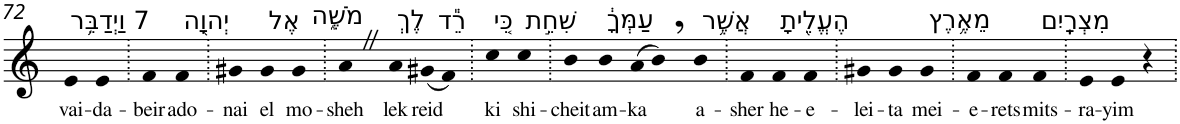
**kern	**text
*part1	*part1
*staff1	*staff1
*I"Piano	*
*I'Pno	*
!!LO:PB:g=z
*clefG2	*
*k[]	*
=72	=72
!LO:TX:a:t=7 וַיְדַבֵּ֥ר	!
!	!LO:LY:b
4e	vai-
!	!LO:LY:b
4e	-da-
=73.	=73.
!	!LO:LY:b
4f	-beir
!LO:TX:a:t=יְהוָ֖ה	!
!	!LO:LY:b
4f	ado-
=74.	=74.
!	!LO:LY:b
4g#X	-nai
!LO:TX:a:t=אֶל	!
!	!LO:LY:b
4g#	el
!LO:TX:a:t=מֹשֶׁ֑ה	!
!	!LO:LY:b
4g#	mo-
=75.	=75.
!	!LO:LY:b
4aZ	-sheh
!LO:TX:a:t=לֶךְ	!
!	!LO:LY:b
4a	lek
!LO:TX:a:t=רֵ֕ד	!
!	!LO:LY:b
(8g#X	reid
8f)	.
=76.	=76.
!LO:TX:a:t=כִּ֚י	!
!	!LO:LY:b
4cc	ki
!LO:TX:a:t=שִׁחֵ֣ת	!
!	!LO:LY:b
4cc	shi-
=77.	=77.
!	!LO:LY:b
4b	-cheit
!LO:TX:a:t=עַמְּךָ֔	!
!	!LO:LY:b
4b	am-
!	!LO:LY:b
(8a	-ka
8b,)	.
!LO:TX:a:t=אֲשֶׁ֥ר	!
!	!LO:LY:b
4b	a-
=78.	=78.
!	!LO:LY:b
4f	-sher
!LO:TX:a:t=הֶעֱלֵ֖יתָ	!
!	!LO:LY:b
4f	he-
!	!LO:LY:b
4f	-e-
=79.	=79.
!	!LO:LY:b
4g#X	-lei-
!	!LO:LY:b
4g#	-ta
!LO:TX:a:t=מֵאֶ֥רֶץ	!
!	!LO:LY:b
4g#	mei-
=80.	=80.
!	!LO:LY:b
4f	-e-
!	!LO:LY:b
4f	-rets
!LO:TX:a:t=מִצְרָֽיִם	!
!	!LO:LY:b
4f	mits-
=81.	=81.
!	!LO:LY:b
4e	-ra-
!	!LO:LY:b
4e	-yim
4r	.
=.	=.
*-	*-
